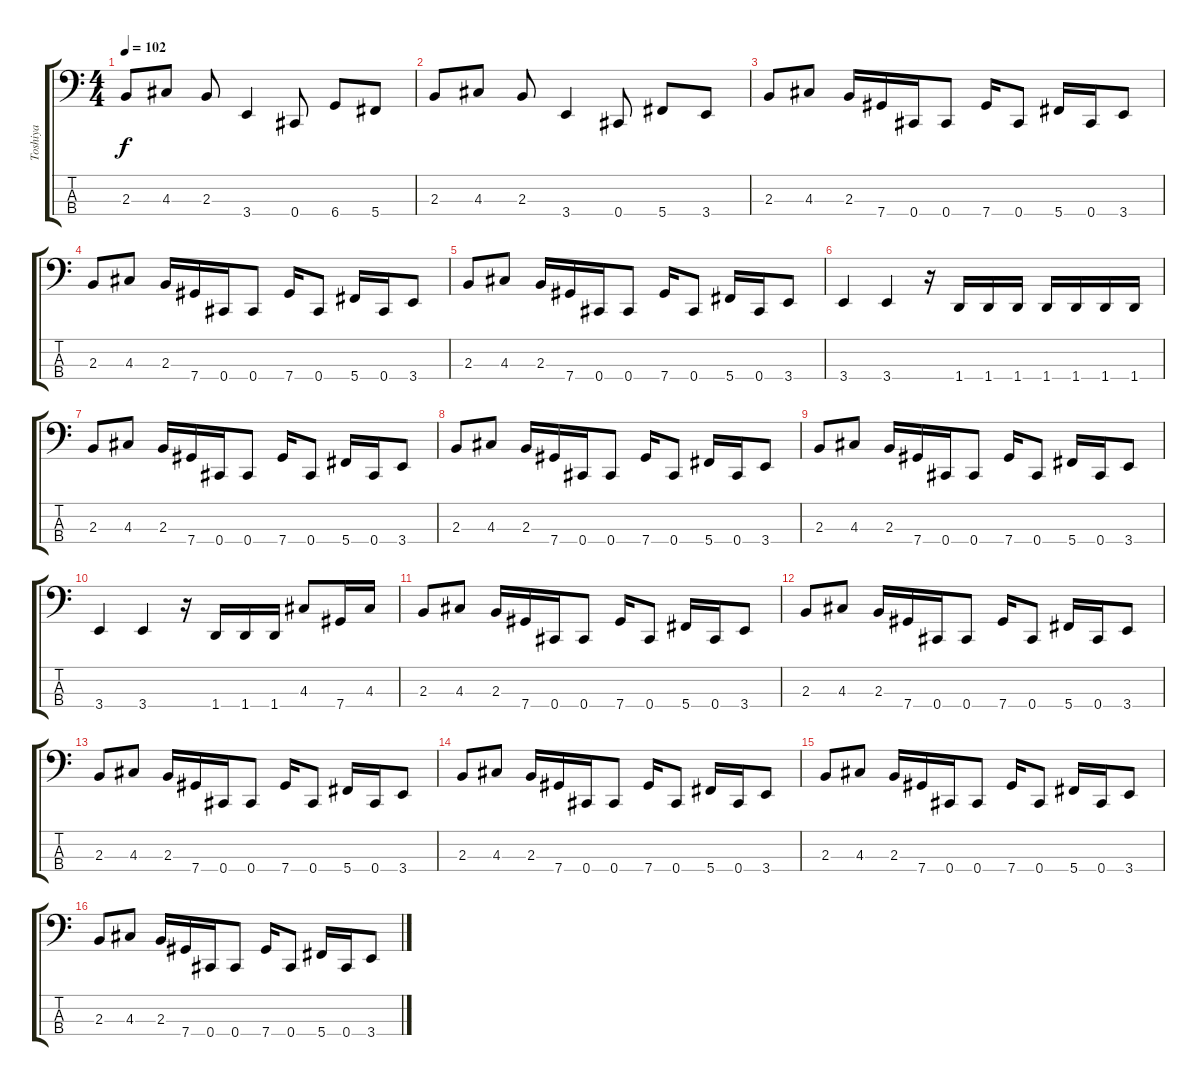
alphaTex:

\track ("Toshiya" "Toshiya") {instrument electricbasspick}
\staff {score tabs}
\tuning (G2 D2 A1 Db1) {hide}
\ts (4 4)
\tempo 102
\clef f4
\ks c
2.3.8{dy f} 4.3.8 2.3.8 3.4.4 0.4.8 6.4.8 5.4.8 |
2.3.8 4.3.8 2.3.8 3.4.4 0.4.8 5.4.8 3.4.8 |
2.3.8 4.3.8 2.3.16 7.4.16 0.4.16 0.4.8 7.4.16 0.4.8 5.4.16 0.4.16 3.4.8 |
2.3.8 4.3.8 2.3.16 7.4.16 0.4.16 0.4.8 7.4.16 0.4.8 5.4.16 0.4.16 3.4.8 |
2.3.8 4.3.8 2.3.16 7.4.16 0.4.16 0.4.8 7.4.16 0.4.8 5.4.16 0.4.16 3.4.8 |
3.4.4 3.4.4 r.16 1.4.16 1.4.16 1.4.16 1.4.16 1.4.16 1.4.16 1.4.16 |
2.3.8 4.3.8 2.3.16 7.4.16 0.4.16 0.4.8 7.4.16 0.4.8 5.4.16 0.4.16 3.4.8 |
2.3.8 4.3.8 2.3.16 7.4.16 0.4.16 0.4.8 7.4.16 0.4.8 5.4.16 0.4.16 3.4.8 |
2.3.8 4.3.8 2.3.16 7.4.16 0.4.16 0.4.8 7.4.16 0.4.8 5.4.16 0.4.16 3.4.8 |
3.4.4 3.4.4 r.16 1.4.16 1.4.16 1.4.16 4.3.8 7.4.16 4.3.16 |
2.3.8 4.3.8 2.3.16 7.4.16 0.4.16 0.4.8 7.4.16 0.4.8 5.4.16 0.4.16 3.4.8 |
2.3.8 4.3.8 2.3.16 7.4.16 0.4.16 0.4.8 7.4.16 0.4.8 5.4.16 0.4.16 3.4.8 |
2.3.8 4.3.8 2.3.16 7.4.16 0.4.16 0.4.8 7.4.16 0.4.8 5.4.16 0.4.16 3.4.8 |
2.3.8 4.3.8 2.3.16 7.4.16 0.4.16 0.4.8 7.4.16 0.4.8 5.4.16 0.4.16 3.4.8 |
2.3.8 4.3.8 2.3.16 7.4.16 0.4.16 0.4.8 7.4.16 0.4.8 5.4.16 0.4.16 3.4.8 |
2.3.8 4.3.8 2.3.16 7.4.16 0.4.16 0.4.8 7.4.16 0.4.8 5.4.16 0.4.16 3.4.8
